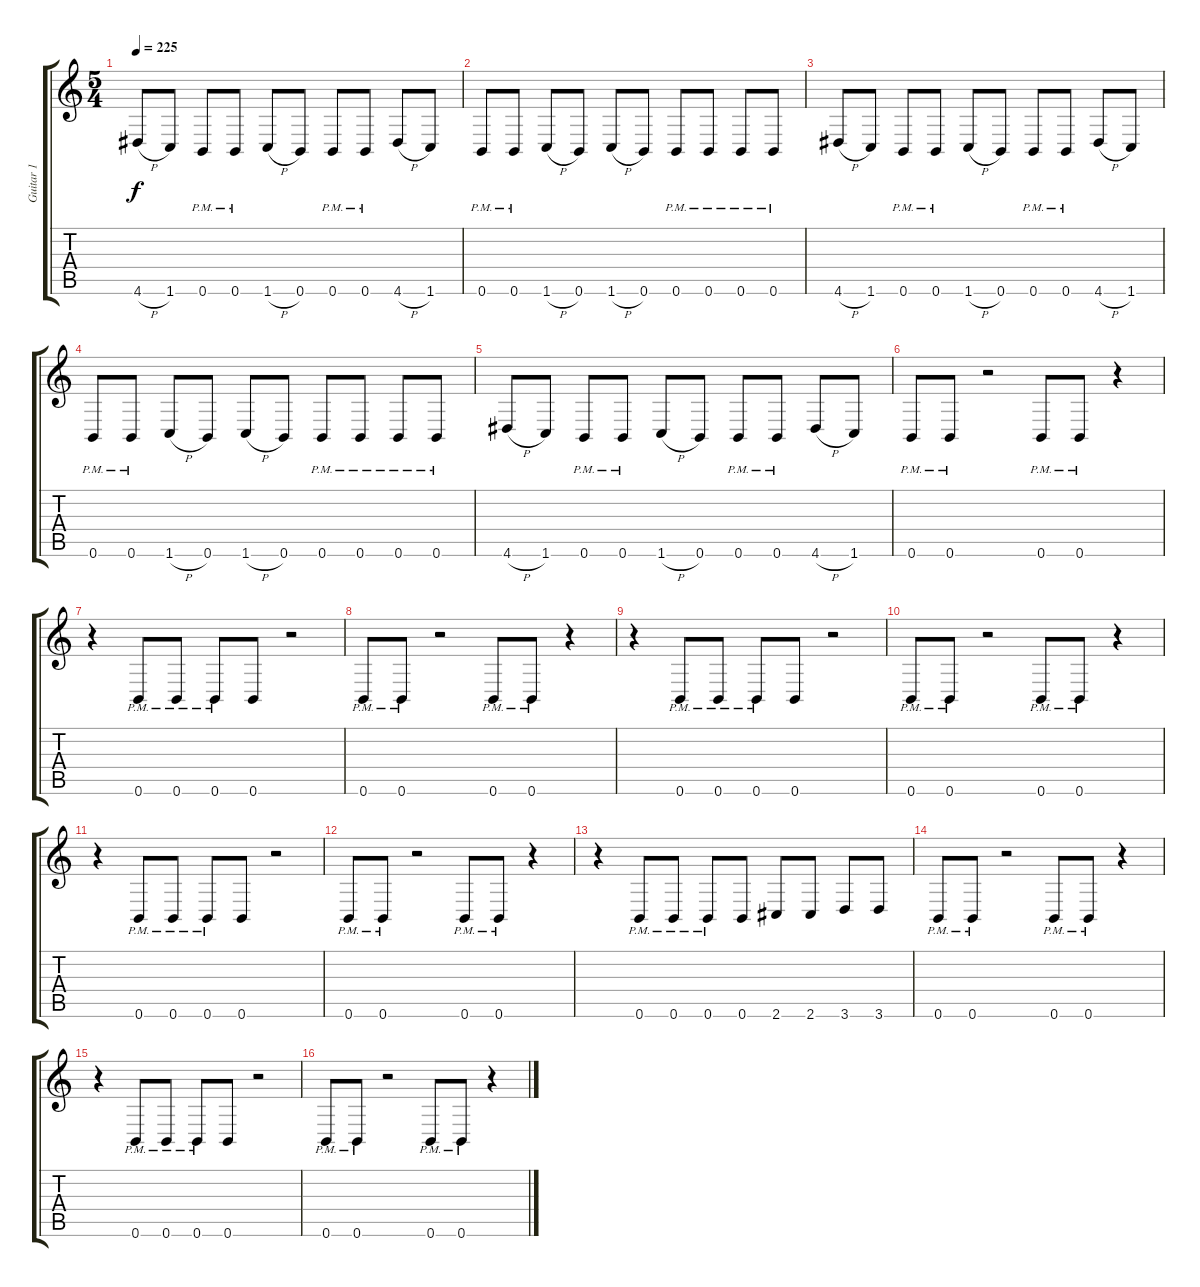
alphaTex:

\track ("Guitar 1" "Guitar 1") {instrument overdrivenguitar}
\staff {score tabs}
\tuning (B3 Gb3 D3 A2 E2 B1) {hide}
\ts (5 4)
\tempo 225
\clef g2
\ks c
4.6{h}.8{dy f} 1.6.8 0.6{pm}.8 0.6{pm}.8 1.6{h}.8 0.6.8 0.6{pm}.8 0.6{pm}.8 4.6{h}.8 1.6.8 |
0.6{pm}.8 0.6{pm}.8 1.6{h}.8 0.6.8 1.6{h}.8 0.6.8 0.6{pm}.8 0.6{pm}.8 0.6{pm}.8 0.6{pm}.8 |
4.6{h}.8 1.6.8 0.6{pm}.8 0.6{pm}.8 1.6{h}.8 0.6.8 0.6{pm}.8 0.6{pm}.8 4.6{h}.8 1.6.8 |
0.6{pm}.8 0.6{pm}.8 1.6{h}.8 0.6.8 1.6{h}.8 0.6.8 0.6{pm}.8 0.6{pm}.8 0.6{pm}.8 0.6{pm}.8 |
4.6{h}.8 1.6.8 0.6{pm}.8 0.6{pm}.8 1.6{h}.8 0.6.8 0.6{pm}.8 0.6{pm}.8 4.6{h}.8 1.6.8 |
0.6{pm}.8 0.6{pm}.8 r.2 0.6{pm}.8 0.6{pm}.8 r.4 |
r.4 0.6{pm}.8 0.6{pm}.8 0.6{pm}.8 0.6.8 r.2 |
0.6{pm}.8 0.6{pm}.8 r.2 0.6{pm}.8 0.6{pm}.8 r.4 |
r.4 0.6{pm}.8 0.6{pm}.8 0.6{pm}.8 0.6.8 r.2 |
0.6{pm}.8 0.6{pm}.8 r.2 0.6{pm}.8 0.6{pm}.8 r.4 |
r.4 0.6{pm}.8 0.6{pm}.8 0.6{pm}.8 0.6.8 r.2 |
0.6{pm}.8 0.6{pm}.8 r.2 0.6{pm}.8 0.6{pm}.8 r.4 |
r.4 0.6{pm}.8 0.6{pm}.8 0.6{pm}.8 0.6.8 2.6.8 2.6.8 3.6.8 3.6.8 |
0.6{pm}.8 0.6{pm}.8 r.2 0.6{pm}.8 0.6{pm}.8 r.4 |
r.4 0.6{pm}.8 0.6{pm}.8 0.6{pm}.8 0.6.8 r.2 |
0.6{pm}.8 0.6{pm}.8 r.2 0.6{pm}.8 0.6{pm}.8 r.4
